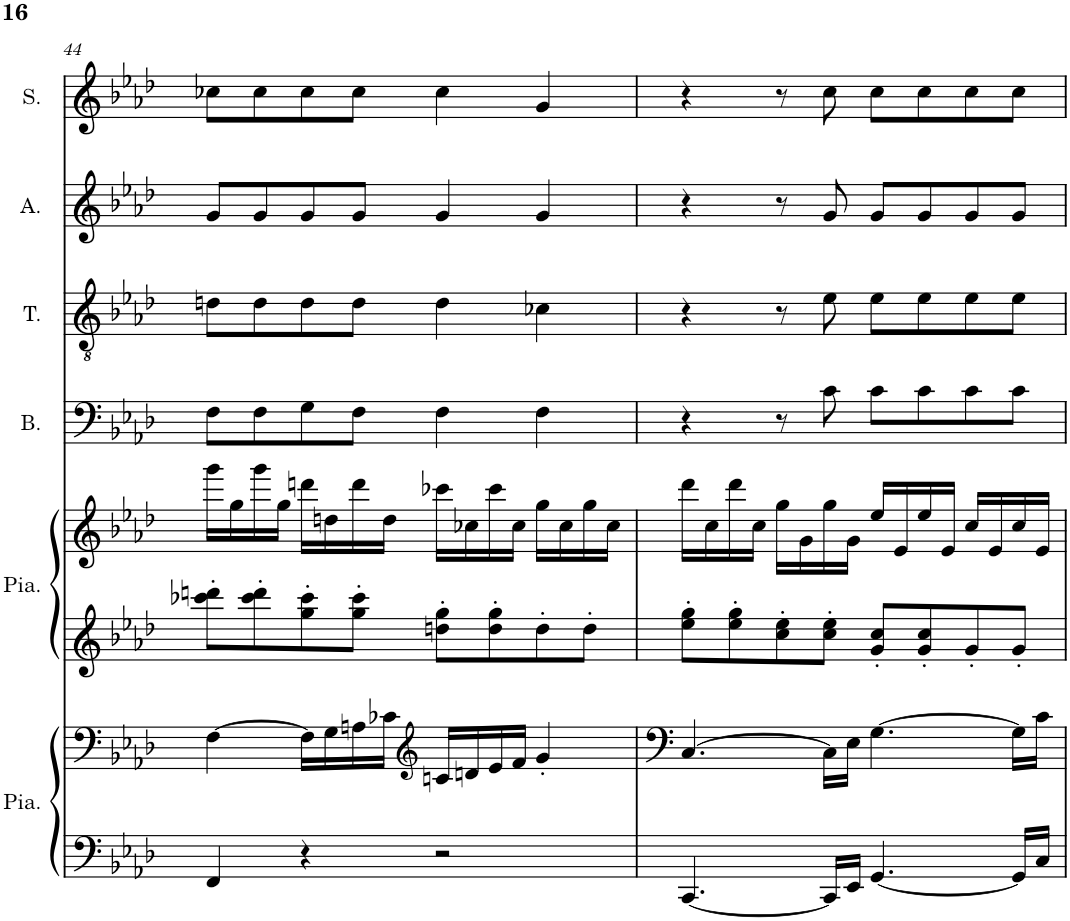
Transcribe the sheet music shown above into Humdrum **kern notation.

**kern	**kern	**kern	**kern	**kern	**kern	**kern	**kern
*part6	*part6	*part5	*part5	*part4	*part3	*part2	*part1
*staff8	*staff7	*staff6	*staff5	*staff4	*staff3	*staff2	*staff1
*I"Piano, main gauche	*	*I"Piano, main droite	*	*I"Basse	*I"Ténor	*I"Alto	*I"Soprano
*I'Pia.	*	*I'Pia.	*	*I'B.	*I'T.	*I'A.	*I'S.
!!LO:PB:g=z
*clefF4	*clefG2	*clefG2	*clefG2	*clefF4	*clefGv2	*clefG2	*clefG2
*k[b-e-a-d-]	*k[b-e-a-d-]	*k[b-e-a-d-]	*k[b-e-a-d-]	*k[b-e-a-d-]	*k[b-e-a-d-]	*k[b-e-a-d-]	*k[b-e-a-d-]
*M4/4	*M4/4	*M4/4	*M4/4	*M4/4	*M4/4	*M4/4	*M4/4
=44	=44	=44	=44	=44	=44	=44	=44
4FF/	[4F\	8ccc-X\' 8dddn\'L	16ggg\LL	8F\L	8dn\L	8g/L	8cc-X\L
.	.	.	16gg\	.	.	.	.
.	.	8ccc-\' 8ddd\'	16ggg\	8F\	8d\	8g/	8cc-\
.	.	.	16gg\JJ	.	.	.	.
4r	16F\LL]	8gg\' 8ccc-\'	16dddn\LL	8G\	8d\	8g/	8cc-\
.	16G\	.	16ddn\	.	.	.	.
.	16An\	8gg\' 8ccc-\'J	16ddd\	8F\J	8d\J	8g/J	8cc-\J
.	16c-X\JJ	.	16dd\JJ	.	.	.	.
*	*clefG2	*	*	*	*	*	*
2r	16cn/LL	8ddn\' 8gg\'L	16ccc-X\LL	4F\	4d\	4g/	4cc-\
.	16dn/	.	16cc-X\	.	.	.	.
.	16e-/	8dd\' 8gg\'	16ccc-\	.	.	.	.
.	16f/JJ	.	16cc-\JJ	.	.	.	.
.	4g'/	8dd'\	16gg\LL	4F\	4c-X\	4g/	4g/
.	.	.	16cc-\	.	.	.	.
.	.	8dd'\J	16gg\	.	.	.	.
.	.	.	16cc-\JJ	.	.	.	.
=45	=45	=45	=45	=45	=45	=45	=45
[4.CC/	[4.C/	8ee-\' 8gg\'L	16ddd-\LL	4r	4r	4r	4r
.	.	.	16cc\	.	.	.	.
.	.	8ee-\' 8gg\'	16ddd-\	.	.	.	.
.	.	.	16cc\JJ	.	.	.	.
.	.	8cc\' 8ee-\'	16gg\LL	8r	8r	8r	8r
.	.	.	16g\	.	.	.	.
16CC/LL]	16C\LL]	8cc\' 8ee-\'J	16gg\	8c\	8e-\	8g/	8cc\
16EE-/JJ	16E-\JJ	.	16g\JJ	.	.	.	.
[4.GG/	[4.G\	8g/' 8cc/'L	16ee-/LL	8c\L	8e-\L	8g/L	8cc\L
.	.	.	16e-/	.	.	.	.
.	.	8g/' 8cc/'	16ee-/	8c\	8e-\	8g/	8cc\
.	.	.	16e-/JJ	.	.	.	.
.	.	8g'/	16cc/LL	8c\	8e-\	8g/	8cc\
.	.	.	16e-/	.	.	.	.
16GG/LL]	16G\LL]	8g'/J	16cc/	8c\J	8e-\J	8g/J	8cc\J
16C/JJ	16c\JJ	.	16e-/JJ	.	.	.	.
=	=	=	=	=	=	=	=
*-	*-	*-	*-	*-	*-	*-	*-
